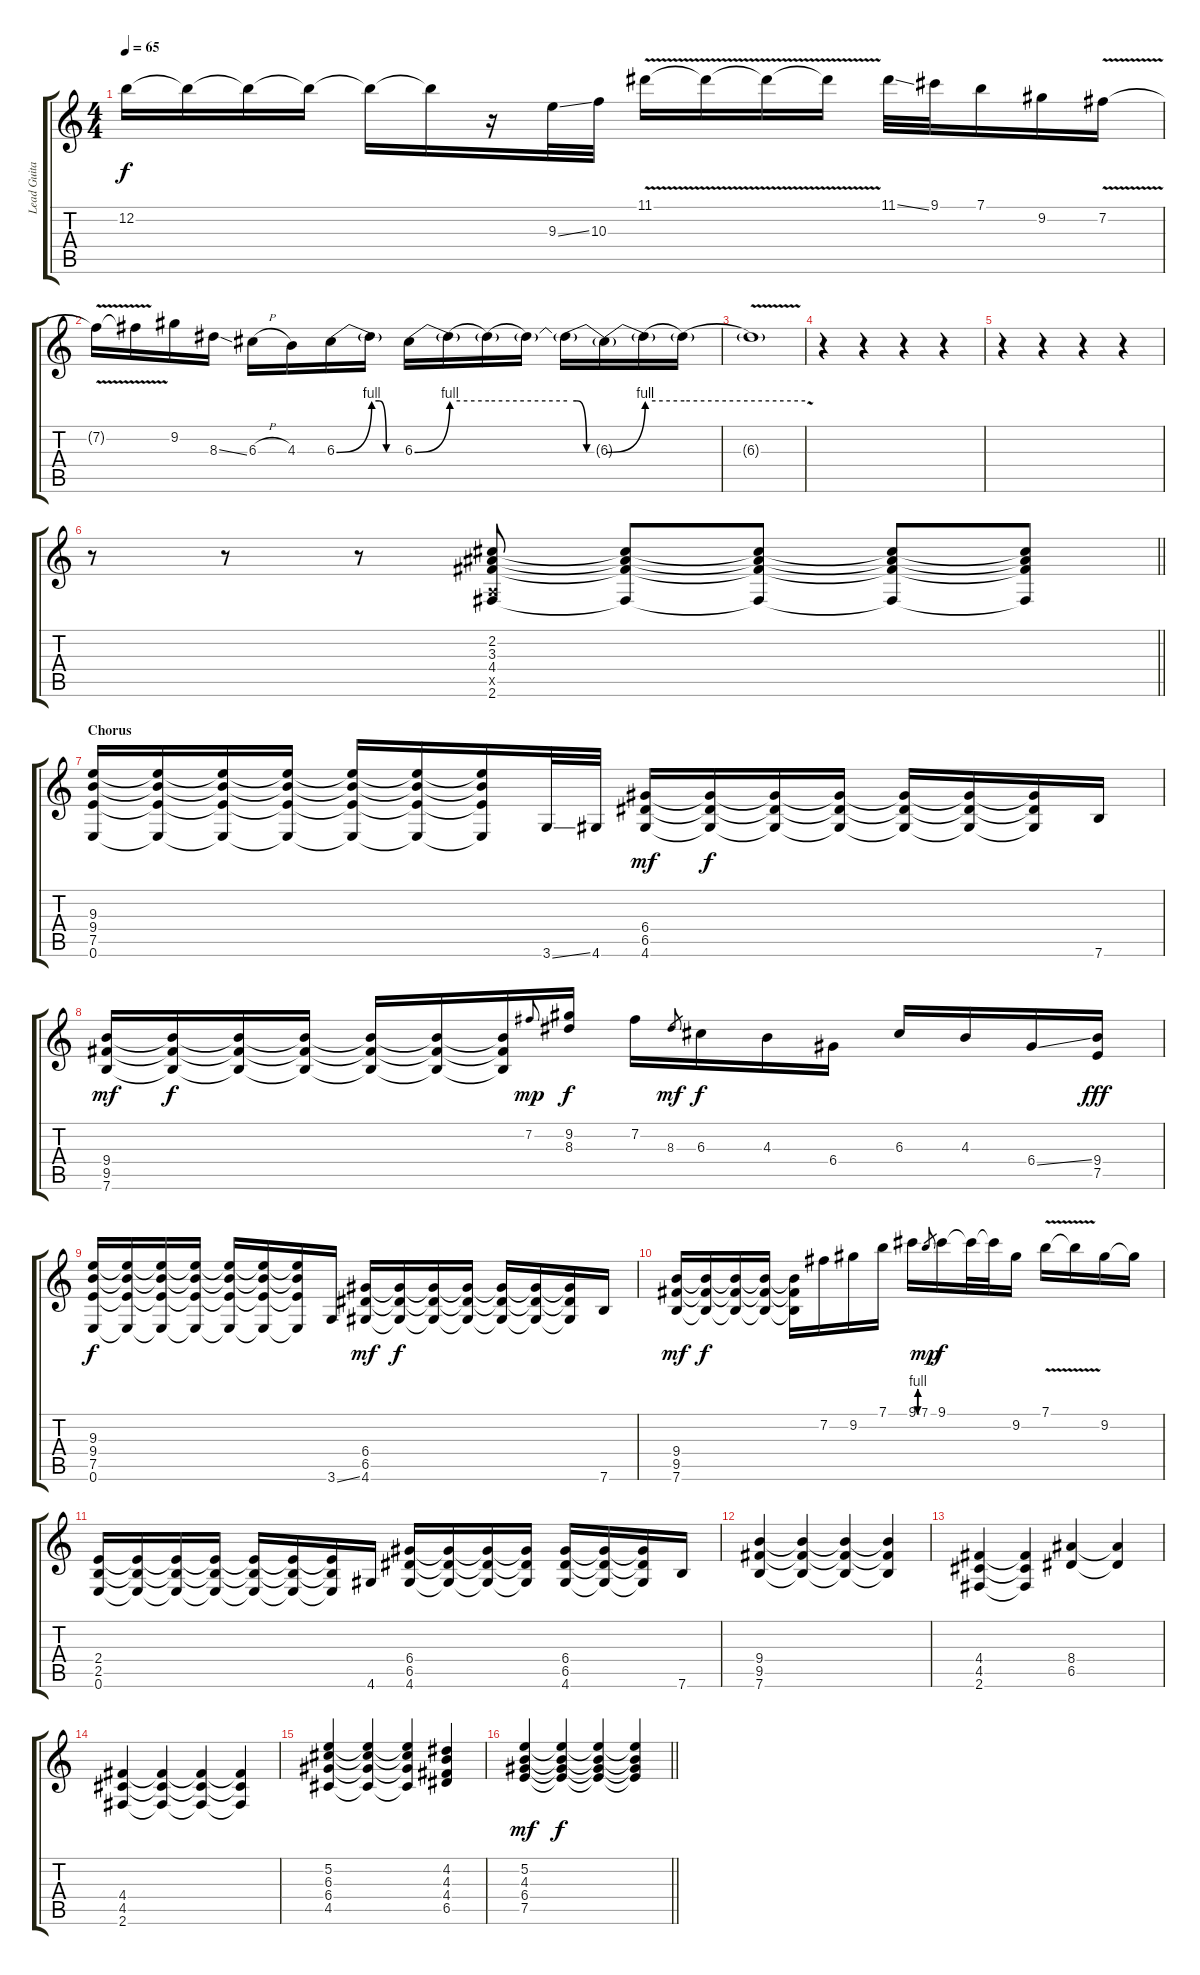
\track ("Lead Guitar" "Lead Guita") {instrument overdrivenguitar}
\staff {score tabs}
\tuning (E4 B3 G3 D3 A2 E2) {hide}
\ts (4 4)
\tempo 65
\clef g2
\ks c
12.2.16{dy f} 12.2{t}.16 12.2{t}.16 12.2{t}.16 12.2{t}.16 12.2{t}.16 r.16 9.3{ss}.32 10.3.32 11.1{v}.16 11.1{v t}.16 11.1{v t}.16 11.1{v t}.16 11.1{ss}.32 9.1.32 7.1.16 9.2.16 7.2{v}.16 |
7.2{v t}.16 7.2{v t}.16 9.2.16 8.3{ss}.16 6.3{h}.16 4.3.16 6.3{be (bend 0 0 60 4)}.16 6.3{be (custom 0 4 15 4 30 0 60 0) t}.16 6.3{be (bend 0 0 60 4)}.16 6.3{be (hold 0 4 60 4) t}.16 6.3{be (hold 0 4 60 4) t}.16 6.3{t}.16 6.3{be (custom 0 4 15 4 30 0 60 0) t}.16 6.3{be (bend 0 0 60 4) t}.16 6.3{be (hold 0 4 60 4) t}.16 6.3{be (hold 0 4 60 4) t}.16 |
6.3{v t}.1 |
r.4 r.4 r.4 r.4 |
r.4 r.4 r.4 r.4 |
\barLineRight lightlight
r.8 r.8 r.8 (2.2 3.3 4.4 0.5{x} 2.6).8 (2.2{t} 3.3{t} 4.4{t} 2.6{t}).8 (2.2{t} 3.3{t} 4.4{t} 2.6{t}).8 (2.2{t} 3.3{t} 4.4{t} 2.6{t}).8 (2.2{t} 3.3{t} 4.4{t} 2.6{t}).8 |
\section ("" "Chorus")
(9.3 9.4 7.5 0.6).16 (9.3{t} 9.4{t} 7.5{t} 0.6{t}).16 (9.3{t} 9.4{t} 7.5{t} 0.6{t}).16 (9.3{t} 9.4{t} 7.5{t} 0.6{t}).16 (9.3{t} 9.4{t} 7.5{t} 0.6{t}).16 (9.3{t} 9.4{t} 7.5{t} 0.6{t}).16 (9.3{t} 9.4{t} 7.5{t} 0.6{t}).16 3.6{ss}.32 4.6.32 (6.4 6.5 4.6).16{dy mf} (6.4{t} 6.5{t} 4.6{t}).16{dy f} (6.4{t} 6.5{t} 4.6{t}).16 (6.4{t} 6.5{t} 4.6{t}).16 (6.4{t} 6.5{t} 4.6{t}).16 (6.4{t} 6.5{t} 4.6{t}).16 (6.4{t} 6.5{t} 4.6{t}).16 7.6.16 |
(9.4 9.5 7.6).16{dy mf} (9.4{t} 9.5{t} 7.6{t}).16{dy f} (9.4{t} 9.5{t} 7.6{t}).16 (9.4{t} 9.5{t} 7.6{t}).16 (9.4{t} 9.5{t} 7.6{t}).16 (9.4{t} 9.5{t} 7.6{t}).16 (9.4{t} 9.5{t} 7.6{t}).16 7.2.8{gr onbeat dy mp} (9.2 8.3).16{dy f} 7.2.16 8.3.8{gr dy mf} 6.3.16{dy f} 4.3.16 6.4.16 6.3.16 4.3.16 6.4{ss}.16 (9.4 7.5).16{dy fff} |
(9.3 9.4 7.5 0.6).16{dy f} (9.3{t} 9.4{t} 7.5{t} 0.6{t}).16 (9.3{t} 9.4{t} 7.5{t} 0.6{t}).16 (9.3{t} 9.4{t} 7.5{t} 0.6{t}).16 (9.3{t} 9.4{t} 7.5{t} 0.6{t}).16 (9.3{t} 9.4{t} 7.5{t} 0.6{t}).16 (9.3{t} 9.4{t} 7.5{t} 0.6{t}).16 3.6{ss}.16 (6.4 6.5 4.6).16{dy mf} (6.4{t} 6.5{t} 4.6{t}).16{dy f} (6.4{t} 6.5{t} 4.6{t}).16 (6.4{t} 6.5{t} 4.6{t}).16 (6.4{t} 6.5{t} 4.6{t}).16 (6.4{t} 6.5{t} 4.6{t}).16 (6.4{t} 6.5{t} 4.6{t}).16 7.6.16 |
(9.4 9.5 7.6).16{dy mf} (9.4{t} 9.5{t} 7.6{t}).16{dy f} (9.4{t} 9.5{t} 7.6{t}).16 (9.4{t} 9.5{t} 7.6{t}).16 (9.4{t} 9.5{t} 7.6{t}).16 7.2.16 9.2.16 7.1.16 9.1{be (custom 0 0 15 4 30 4 45 0 60 0)}.16 7.1.8{gr dy mp} 9.1.16{dy f} 9.1{t}.32 9.1{t}.32 9.2.16 7.1{v}.16 7.1{v t}.16 9.2.16 9.2{t}.16 |
(2.4 2.5 0.6).16 (2.4{t} 2.5{t} 0.6{t}).16 (2.4{t} 2.5{t} 0.6{t}).16 (2.4{t} 2.5{t} 0.6{t}).16 (2.4{t} 2.5{t} 0.6{t}).16 (2.4{t} 2.5{t} 0.6{t}).16 (2.4{t} 2.5{t} 0.6{t}).16 4.6.16 (6.4 6.5 4.6).16 (6.4{t} 6.5{t} 4.6{t}).16 (6.4{t} 6.5{t} 4.6{t}).16 (6.4{t} 6.5{t} 4.6{t}).16 (6.4 6.5 4.6).16 (6.4{t} 6.5{t} 4.6{t}).16 (6.4{t} 6.5{t} 4.6{t}).16 7.6.16 |
(9.4 9.5 7.6).4 (9.4{t} 9.5{t} 7.6{t}).4 (9.4{t} 9.5{t} 7.6{t}).4 (9.4{t} 9.5{t} 7.6{t}).4 |
(4.4 4.5 2.6).4 (4.4{t} 4.5{t} 2.6{t}).4 (8.4 6.5).4 (8.4{t} 6.5{t}).4 |
(4.4 4.5 2.6).4 (4.4{t} 4.5{t} 2.6{t}).4 (4.4{t} 4.5{t} 2.6{t}).4 (4.4{t} 4.5{t} 2.6{t}).4 |
(5.2 6.3 6.4 4.5).4 (5.2{t} 6.3{t} 6.4{t} 4.5{t}).4 (5.2{t} 6.3{t} 6.4{t} 4.5{t}).4 (4.2 4.3 4.4 6.5).4 |
\barLineRight lightlight
(5.2 4.3 6.4 7.5).4{dy mf} (5.2{t} 4.3{t} 6.4{t} 7.5{t}).4{dy f} (5.2{t} 4.3{t} 6.4{t} 7.5{t}).4 (5.2{t} 4.3{t} 6.4{t} 7.5{t}).4
